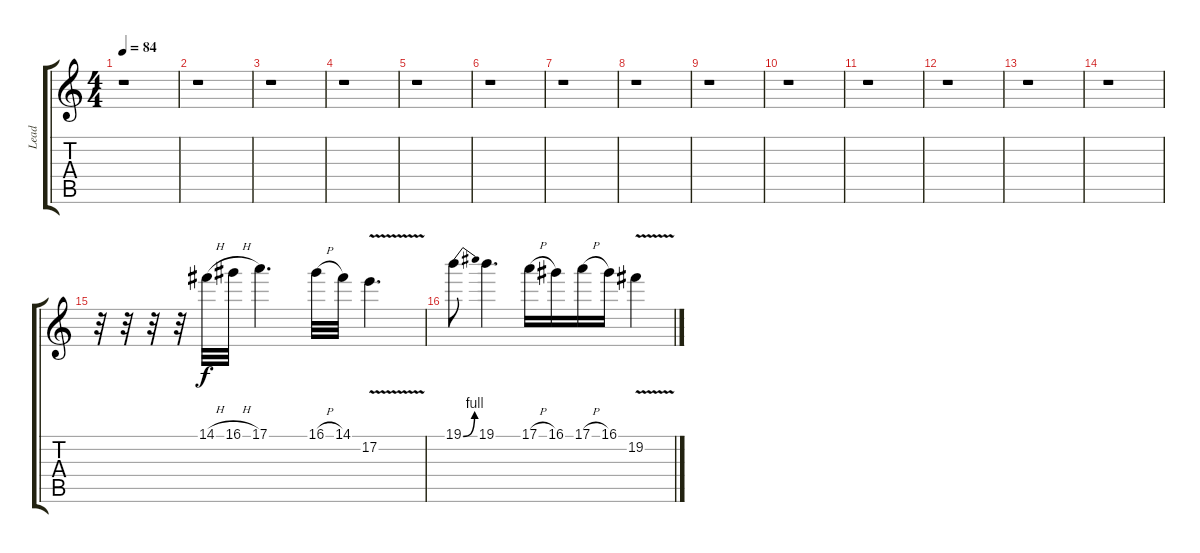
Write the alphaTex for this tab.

\track ("Lead" "Lead") {instrument overdrivenguitar}
\staff {score tabs}
\tuning (E4 B3 G3 D3 A2 E2) {hide}
\ts (4 4)
\tempo 84
\clef g2
\ks c
r.1{dy f} |
r.1 |
r.1 |
r.1 |
r.1 |
r.1 |
r.1 |
r.1 |
r.1 |
r.1 |
r.1 |
r.1 |
r.1 |
r.1 |
r.32 r.32 r.32 r.32 14.1{h}.32 16.1{h}.32 17.1.4{d} 16.1{h}.32 14.1.32 17.2{v}.4{d} |
19.1{be (bend 0 0 60 4)}.8 19.1.4{d} 17.1{h}.16 16.1.16 17.1{h}.16 16.1.16 19.2{v}.4
